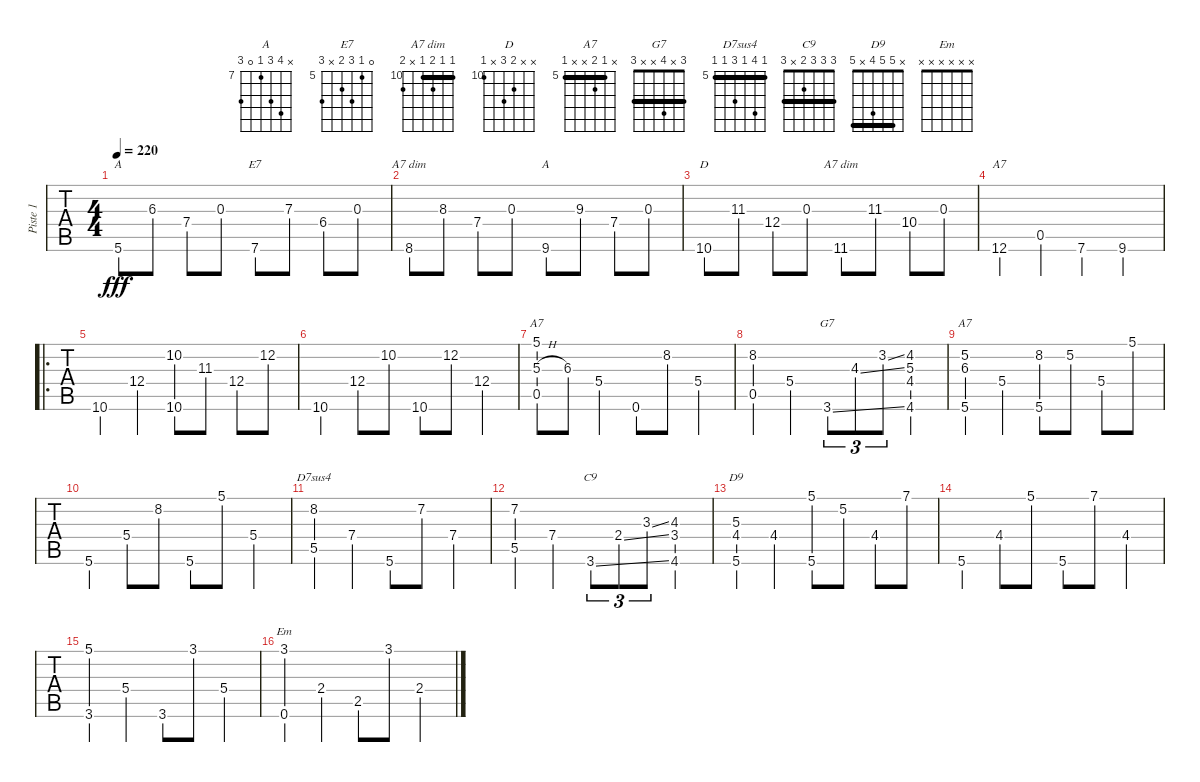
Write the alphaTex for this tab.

\track ("Piste 1" "Piste 1") {instrument acousticguitarsteel}
\staff {tabs}
\tuning (E4 B3 G3 D3 A2 E2) {hide}
\chord ("A" x 5 6 7 0 5) {firstfret 5}
\chord ("E7" 0 5 7 6 x 7) {firstfret 5}
\chord ("A7 dim" 7 7 8 7 0 8) {firstfret 7 barre 7}
\chord ("A" x 10 9 7 0 9) {firstfret 7}
\chord ("D" x x 11 12 x 10) {firstfret 10 barre 10}
\chord ("A7 dim" 10 10 11 10 x 11) {firstfret 10 barre 10}
\chord ("A7" x 10 12 11 0 12) {firstfret 10}
\chord ("A7" 5 5 6 5 0 x) {firstfret 5 barre 5}
\chord ("G7" 3 x 4 x x 3) {barre 3}
\chord ("A7" x 5 6 x x 5) {firstfret 5 barre 5}
\chord ("D7sus4" 5 8 5 7 5 5) {firstfret 5 barre 5}
\chord ("C9" 3 3 3 2 x 3) {barre 3}
\chord ("D9" x 5 5 4 x 5) {barre 5}
\chord ("Em" x x x x x x)
\ts (4 4)
\tempo 220
\clef g2
\ks c
5.6.8{ch "A" dy fff instrument acousticguitarsteel} 6.3.8 7.4.8 0.3.8 7.6.8{ch "E7"} 7.3.8 6.4.8 0.3.8 |
8.6.8{ch "A7 dim"} 8.3.8 7.4.8 0.3.8 9.6.8{ch "A"} 9.3.8 7.4.8 0.3.8 |
10.6.8{ch "D"} 11.3.8 12.4.8 0.3.8 11.6.8{ch "A7 dim"} 11.3.8 10.4.8 0.3.8 |
12.6.4{ch "A7"} 0.5.4 7.6.4 9.6.4 |
\ro
10.6.4 12.4.4 (10.2 10.6).8 11.3.8 12.4.8 12.2.8 |
10.6.4 12.4.8 10.2.8 10.6.8 12.2.8 12.4.4 |
(5.1 5.3{h} 0.5).8{ch "A7"} 6.3.8 5.4.4 0.6.8 8.2.8 5.4.4 |
(8.2 0.5).4 5.4.4 3.6{ss}.8{tu (3 2) ch "G7"} 4.3{ss}.8{tu (3 2)} 3.2{ss}.8{tu (3 2)} (4.2 5.3 4.4 4.6).4 |
(5.2 6.3 5.6).4{ch "A7"} 5.4.4 (8.2 5.6).8 5.2.8 5.4.8 5.1.8 |
5.6.4 5.4.8 8.2.8 5.6.8 5.1.8 5.4.4 |
(8.2 5.5).4{ch "D7sus4"} 7.4.4 5.6.8 7.2.8 7.4.4 |
(7.2 5.5).4 7.4.4 3.6{ss}.8{tu (3 2) ch "C9"} 2.4{ss}.8{tu (3 2)} 3.3{ss}.8{tu (3 2)} (4.3 3.4 4.6).4 |
(5.3 4.4 5.6).4{ch "D9"} 4.4.4 (5.1 5.6).8 5.2.8 4.4.8 7.1.8 |
5.6.4 4.4.8 5.1.8 5.6.8 7.1.8 4.4.4 |
(5.1 3.6).4 5.4.4 3.6.8 3.1.8 5.4.4 |
(3.1 0.6).4{ch "Em"} 2.4.4 2.5.8 3.1.8 2.4.4
